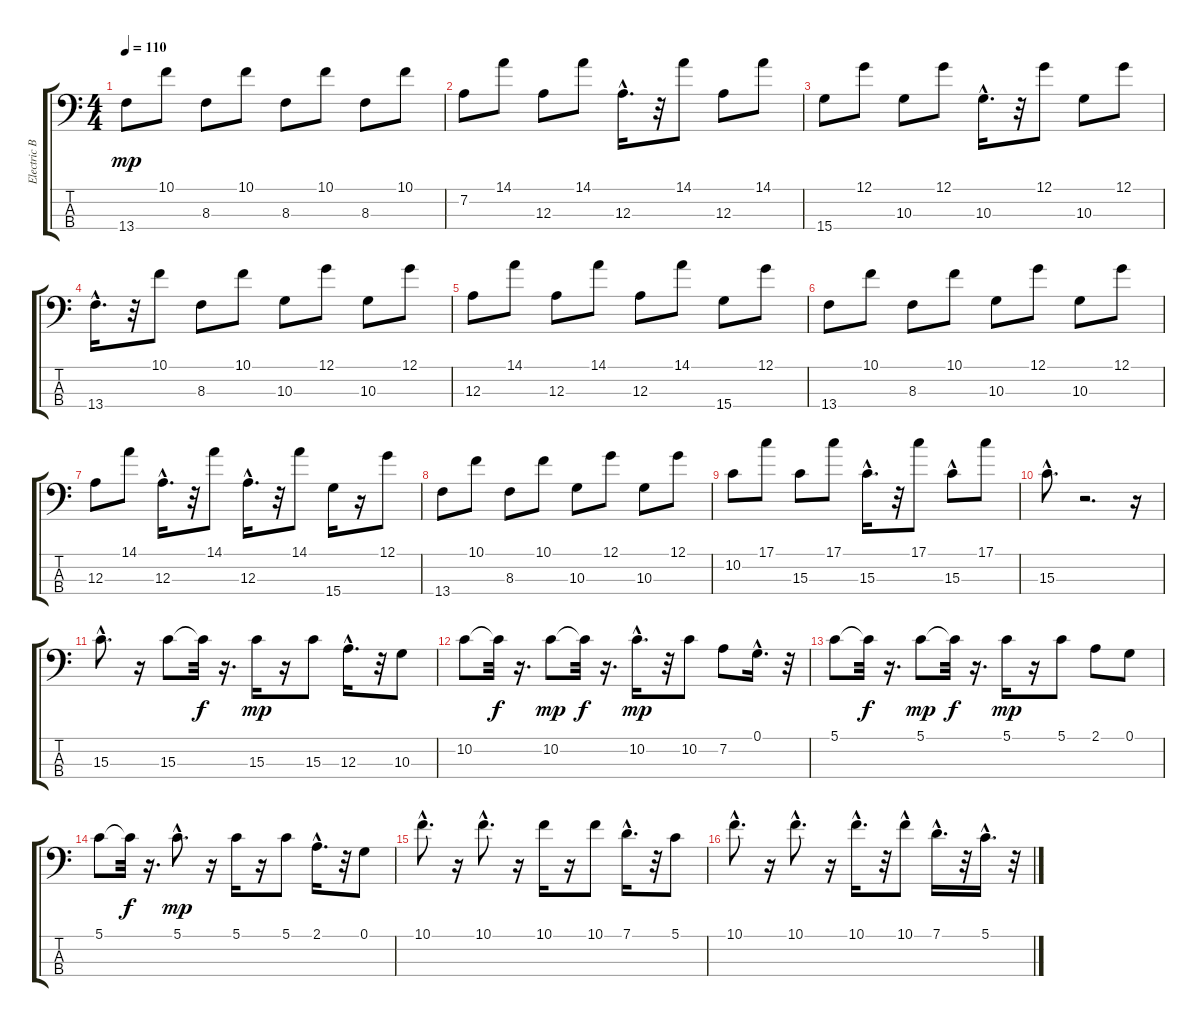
\track ("Electric Bass" "Electric B") {instrument electricbassfinger}
\staff {score tabs}
\tuning (G2 D2 A1 E1) {hide}
\ts (4 4)
\tempo 110
\clef f4
\ks c
13.4.8{dy mp} 10.1.8 8.3.8 10.1.8 8.3.8 10.1.8 8.3.8 10.1.8 |
7.2.8 14.1.8 12.3.8 14.1.8 12.3{hac}.16{d} r.32 14.1.8 12.3.8 14.1.8 |
15.4.8 12.1.8 10.3.8 12.1.8 10.3{hac}.16{d} r.32 12.1.8 10.3.8 12.1.8 |
13.4{hac}.16{d} r.32 10.1.8 8.3.8 10.1.8 10.3.8 12.1.8 10.3.8 12.1.8 |
12.3.8 14.1.8 12.3.8 14.1.8 12.3.8 14.1.8 15.4.8 12.1.8 |
13.4.8 10.1.8 8.3.8 10.1.8 10.3.8 12.1.8 10.3.8 12.1.8 |
12.3.8 14.1.8 12.3{hac}.16{d} r.32 14.1.8 12.3{hac}.16{d} r.32 14.1.8 15.4.16 r.16 12.1.8 |
13.4.8 10.1.8 8.3.8 10.1.8 10.3.8 12.1.8 10.3.8 12.1.8 |
10.2.8 17.1.8 15.3.8 17.1.8 15.3{hac}.16{d} r.32 17.1.8 15.3{hac}.8 17.1.8 |
15.3{hac}.8{d} r.2{d} r.16 |
15.3{hac}.8{d} r.16 15.3.8 15.3{t}.32{dy f} r.16{d} 15.3.16{dy mp} r.16 15.3.8 12.3{hac}.16{d} r.32 10.3.8 |
10.2.8 10.2{t}.32{dy f} r.16{d} 10.2.8{dy mp} 10.2{t}.32{dy f} r.16{d} 10.2{hac}.16{d dy mp} r.32 10.2.8 7.2.8 0.1{hac}.16{d} r.32 |
5.1.8 5.1{t}.32{dy f} r.16{d} 5.1.8{dy mp} 5.1{t}.32{dy f} r.16{d} 5.1.16{dy mp} r.16 5.1.8 2.1.8 0.1.8 |
5.1.8 5.1{t}.32{dy f} r.16{d} 5.1{hac}.8{d dy mp} r.16 5.1.16 r.16 5.1.8 2.1{hac}.16{d} r.32 0.1.8 |
10.1{hac}.8{d} r.16 10.1{hac}.8{d} r.16 10.1.16 r.16 10.1.8 7.1{hac}.16{d} r.32 5.1.8 |
10.1{hac}.8{d} r.16 10.1{hac}.8{d} r.16 10.1{hac}.16{d} r.32 10.1{hac}.8 7.1{hac}.16{d} r.32 5.1{hac}.16{d} r.32
